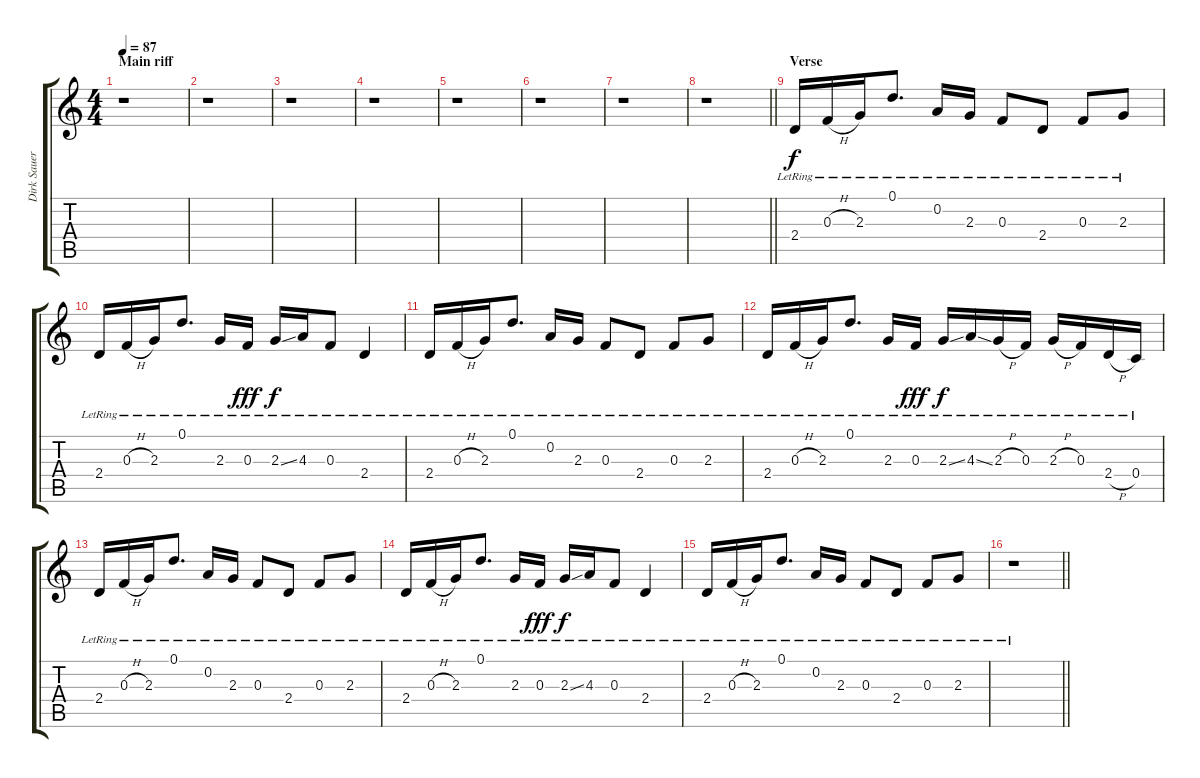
\track ("Dirk Sauer - Clean guitar" "Dirk Sauer") {instrument electricguitarclean}
\staff {score tabs}
\tuning (D4 A3 F3 C3 G2 D2) {hide}
\ts (4 4)
\section ("" "Main riff")
\tempo 87
\clef g2
\ks c
r.1{dy f} |
r.1 |
r.1 |
r.1 |
r.1 |
r.1 |
r.1 |
\barLineRight lightlight
r.1 |
\section ("" "Verse")
2.4{lr}.16 0.3{h lr}.16 2.3{lr}.16 0.1{lr}.8{d} 0.2{lr}.16 2.3{lr}.16 0.3{lr}.8 2.4{lr}.8 0.3{lr}.8 2.3{lr}.8 |
2.4{lr}.16 0.3{h lr}.16 2.3{lr}.16 0.1{lr}.8{d} 2.3{lr}.16 0.3{lr}.16{dy fff} 2.3{ss lr}.16{dy f} 4.3{lr}.16 0.3{lr}.8 2.4{lr}.4 |
2.4{lr}.16 0.3{h lr}.16 2.3{lr}.16 0.1{lr}.8{d} 0.2{lr}.16 2.3{lr}.16 0.3{lr}.8 2.4{lr}.8 0.3{lr}.8 2.3{lr}.8 |
2.4{lr}.16 0.3{h lr}.16 2.3{lr}.16 0.1{lr}.8{d} 2.3{lr}.16 0.3{lr}.16{dy fff} 2.3{ss lr}.16{dy f} 4.3{ss lr}.16 2.3{h lr}.16 0.3{lr}.16 2.3{h lr}.16 0.3{lr}.16 2.4{h lr}.16 0.4{lr}.16 |
2.4{lr}.16 0.3{h lr}.16 2.3{lr}.16 0.1{lr}.8{d} 0.2{lr}.16 2.3{lr}.16 0.3{lr}.8 2.4{lr}.8 0.3{lr}.8 2.3{lr}.8 |
2.4{lr}.16 0.3{h lr}.16 2.3{lr}.16 0.1{lr}.8{d} 2.3{lr}.16 0.3{lr}.16{dy fff} 2.3{ss lr}.16{dy f} 4.3{lr}.16 0.3{lr}.8 2.4{lr}.4 |
2.4{lr}.16 0.3{h lr}.16 2.3{lr}.16 0.1{lr}.8{d} 0.2{lr}.16 2.3{lr}.16 0.3{lr}.8 2.4{lr}.8 0.3{lr}.8 2.3{lr}.8 |
\barLineRight lightlight
r.1
